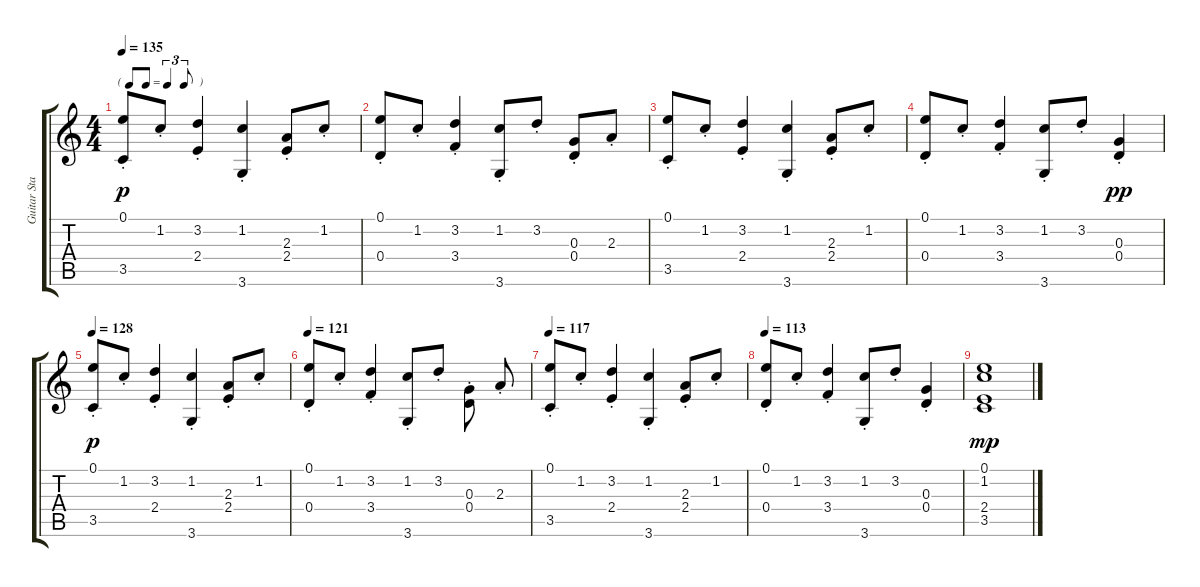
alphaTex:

\track ("Guitar Standard" "Guitar Sta") {instrument acousticguitarnylon}
\staff {score tabs}
\tuning (E4 B3 G3 D3 A2 E2) {hide}
\ts (4 4)
\tf triplet8th
\tempo 135
\clef g2
\ks c
(0.1{st} 3.5{st}).8{dy p} 1.2{st}.8 (3.2{st} 2.4{st}).4 (1.2{st} 3.6{st}).4 (2.3{st} 2.4{st}).8 1.2{st}.8 |
(0.1{st} 0.4{st}).8 1.2{st}.8 (3.2{st} 3.4{st}).4 (1.2{st} 3.6{st}).8 3.2{st}.8 (0.3{st} 0.4{st}).8 2.3{st}.8 |
(0.1{st} 3.5{st}).8 1.2{st}.8 (3.2{st} 2.4{st}).4 (1.2{st} 3.6{st}).4 (2.3{st} 2.4{st}).8 1.2{st}.8 |
(0.1{st} 0.4{st}).8 1.2{st}.8 (3.2{st} 3.4{st}).4 (1.2{st} 3.6{st}).8 3.2{st}.8{beam split} (0.3{st} 0.4{st}).4{dy pp beam Up} |
\tempo 128
(0.1 3.5{st}).8{dy p} 1.2{st}.8 (3.2{st} 2.4{st}).4 (1.2{st} 3.6{st}).4 (2.3{st} 2.4{st}).8 1.2{st}.8 |
\tempo 121
(0.1 0.4{st}).8 1.2{st}.8 (3.2{st} 3.4{st}).4 (1.2{st} 3.6{st}).8 3.2{st}.8{beam split} (0.3{st} 0.4{st}).8{beam Down beam split} 2.3{st}.8 |
\tempo 117
(0.1 3.5{st}).8 1.2{st}.8 (3.2{st} 2.4{st}).4 (1.2{st} 3.6{st}).4 (2.3{st} 2.4{st}).8 1.2{st}.8 |
\tempo 113
(0.1 0.4{st}).8 1.2{st}.8 (3.2{st} 3.4{st}).4 (1.2{st} 3.6{st}).8 3.2{st}.8{beam split} (0.3{st} 0.4{st}).4{beam Up} |
(0.1 1.2 2.4 3.5).1{dy mp}
